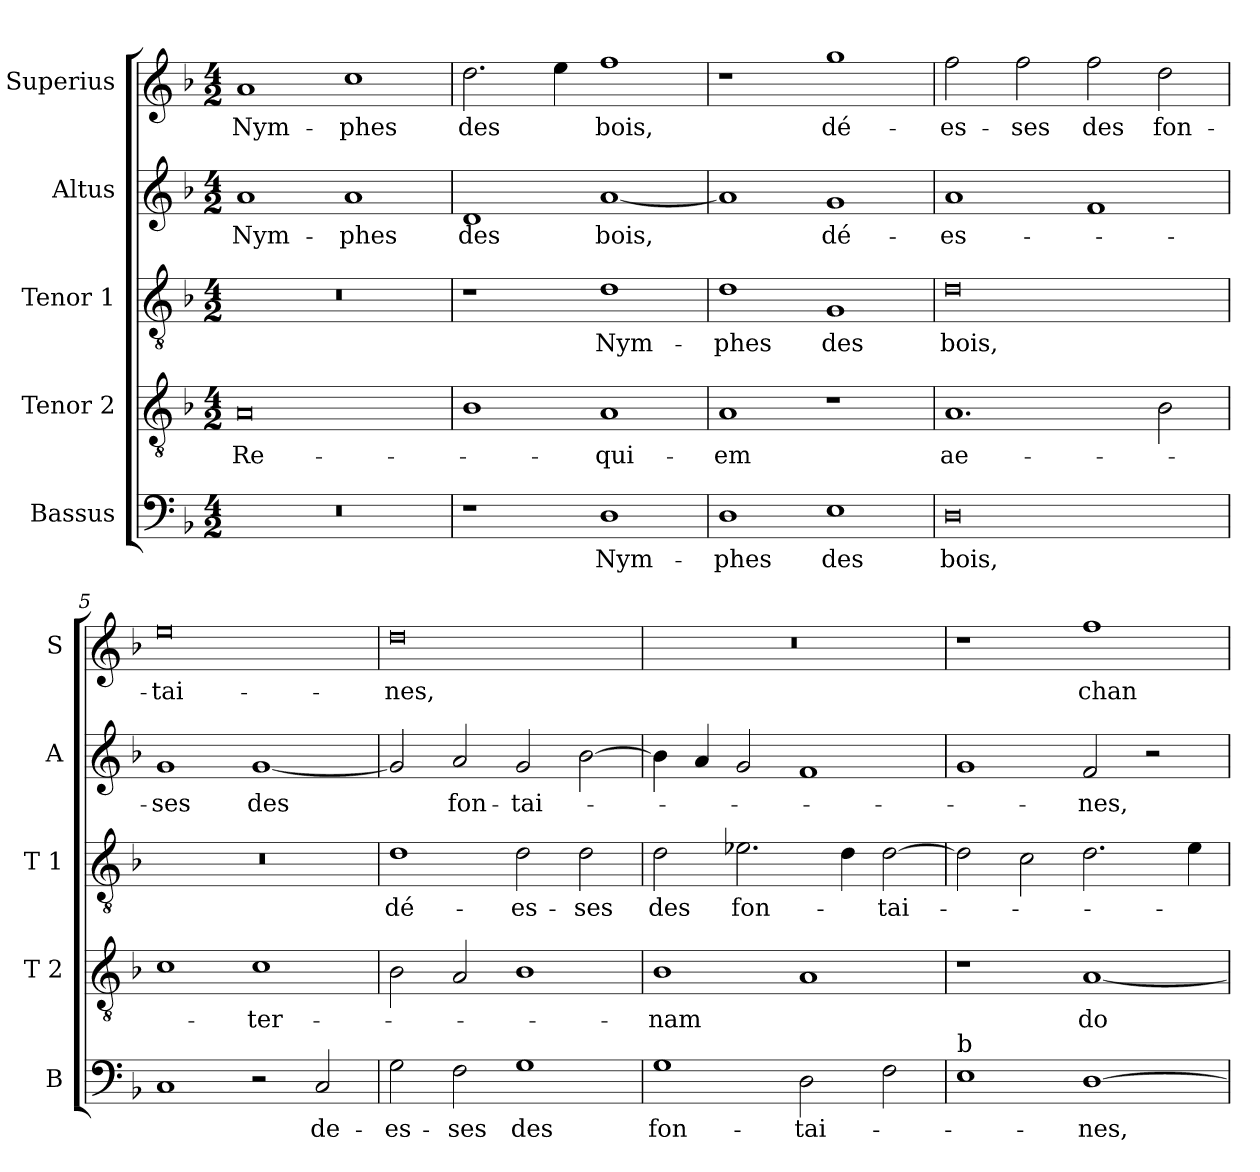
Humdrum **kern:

**kern	**text	**kern	**text	**kern	**text	**kern	**text	**kern	**text
*part5	*part5	*part4	*part4	*part3	*part3	*part2	*part2	*part1	*part1
*staff5	*staff5	*staff4	*staff4	*staff3	*staff3	*staff2	*staff2	*staff1	*staff1
*I"Bassus	*	*I"Tenor 2	*	*I"Tenor 1	*	*I"Altus	*	*I"Superius	*
*I'B	*	*I'T 2	*	*I'T 1	*	*I'A	*	*I'S	*
*clefF4	*	*clefGv2	*	*clefGv2	*	*clefG2	*	*clefG2	*
*k[b-]	*	*k[b-]	*	*k[b-]	*	*k[b-]	*	*k[b-]	*
*F:	*	*F:	*	*F:	*	*F:	*	*F:	*
*M4/2	*	*M4/2	*	*M4/2	*	*M4/2	*	*M4/2	*
*MM160	*	*MM160	*	*MM160	*	*MM160	*	*MM160	*
=1	=1	=1	=1	=1	=1	=1	=1	=1	=1
!	!	!	!LO:LY:b	!	!	!	!LO:LY:b	!	!LO:LY:b
0r	.	0A	Re-	0r	.	1a	Nym-	1a	Nym-
!	!	!	!	!	!	!	!LO:LY:b	!	!LO:LY:b
.	.	.	.	.	.	1a	-phes	1cc	-phes
=2	=2	=2	=2	=2	=2	=2	=2	=2	=2
!	!	!	!	!	!	!	!LO:LY:b	!	!LO:LY:b
1r	.	1B-	.	1r	.	1d	des	2.dd\	des
.	.	.	.	.	.	.	.	4ee\	.
!	!LO:LY:b	!	!LO:LY:b	!	!LO:LY:b	!	!LO:LY:b	!	!LO:LY:b
1D	Nym-	1A	-qui-	1d	Nym-	[1a	bois,	1ff	bois,
=3	=3	=3	=3	=3	=3	=3	=3	=3	=3
!	!LO:LY:b	!	!LO:LY:b	!	!LO:LY:b	!	!	!	!
1D	-phes	1A	-em	1d	-phes	1a]	.	1r	.
!	!LO:LY:b	!	!	!	!LO:LY:b	!	!LO:LY:b	!	!LO:LY:b
1E	des	1r	.	1G	des	1g	dé-	1gg	dé-
=4	=4	=4	=4	=4	=4	=4	=4	=4	=4
!	!LO:LY:b	!	!LO:LY:b	!	!LO:LY:b	!	!LO:LY:b	!	!LO:LY:b
0D	bois,	1.A	ae-	0d	bois,	1a	-es-	2ff\	-es-
!	!	!	!	!	!	!	!	!	!LO:LY:b
.	.	.	.	.	.	.	.	2ff\	-ses
!	!	!	!	!	!	!	!	!	!LO:LY:b
.	.	.	.	.	.	1f	.	2ff\	des
!	!	!	!	!	!	!	!	!	!LO:LY:b
.	.	2B-\	.	.	.	.	.	2dd\	fon-
=5	=5	=5	=5	=5	=5	=5	=5	=5	=5
!	!	!	!	!	!	!	!LO:LY:b	!	!LO:LY:b
1C	.	1c	.	0r	.	1g	-ses	0ee	-tai-
!	!	!	!LO:LY:b	!	!	!	!LO:LY:b	!	!
2r	.	1c	-ter-	.	.	[1g	des	.	.
!	!LO:LY:b	!	!	!	!	!	!	!	!
2C/	de-	.	.	.	.	.	.	.	.
!!LO:LB:g=z
=6	=6	=6	=6	=6	=6	=6	=6	=6	=6
!	!LO:LY:b	!	!	!	!LO:LY:b	!	!	!	!LO:LY:b
2G\	-es-	2B-\	.	1d	dé-	2g/]	.	0dd	-nes,
!	!LO:LY:b	!	!	!	!	!	!LO:LY:b	!	!
2F\	-ses	2A/	.	.	.	2a/	fon-	.	.
!	!LO:LY:b	!	!	!	!LO:LY:b	!	!LO:LY:b	!	!
1G	des	1B-	.	2d\	-es-	2g/	-tai-	.	.
!	!	!	!	!	!LO:LY:b	!	!	!	!
.	.	.	.	2d\	-ses	[2b-\	.	.	.
=7	=7	=7	=7	=7	=7	=7	=7	=7	=7
!	!LO:LY:b	!	!LO:LY:b	!	!LO:LY:b	!	!	!	!
1G	fon-	1B-	-nam	2d\	des	4b-\]	.	0r	.
.	.	.	.	.	.	4a/	.	.	.
!	!	!	!	!	!LO:LY:b	!	!	!	!
.	.	.	.	2.e-X\	fon-	2g/	.	.	.
!	!LO:LY:b	!	!	!	!	!	!	!	!
2D\	-tai-	1A	.	.	.	1f	.	.	.
.	.	.	.	4d\	.	.	.	.	.
!	!	!	!	!	!LO:LY:b	!	!	!	!
2F\	.	.	.	[2d\	-tai-	.	.	.	.
=8	=8	=8	=8	=8	=8	=8	=8	=8	=8
!LO:TX:a:t=b	!	!	!	!	!	!	!	!	!
1E	.	1r	.	2d\]	.	1g	.	1r	.
.	.	.	.	2c\	.	.	.	.	.
!	!LO:LY:b	!	!LO:LY:b	!	!	!	!LO:LY:b	!	!LO:LY:b
[1D	-nes,	[1A	do-	2.d\	.	2f/	-nes,	1ff	chan-
.	.	.	.	.	.	2r	.	.	.
.	.	.	.	4e\	.	.	.	.	.
=	=	=	=	=	=	=	=	=	=
*-	*-	*-	*-	*-	*-	*-	*-	*-	*-
